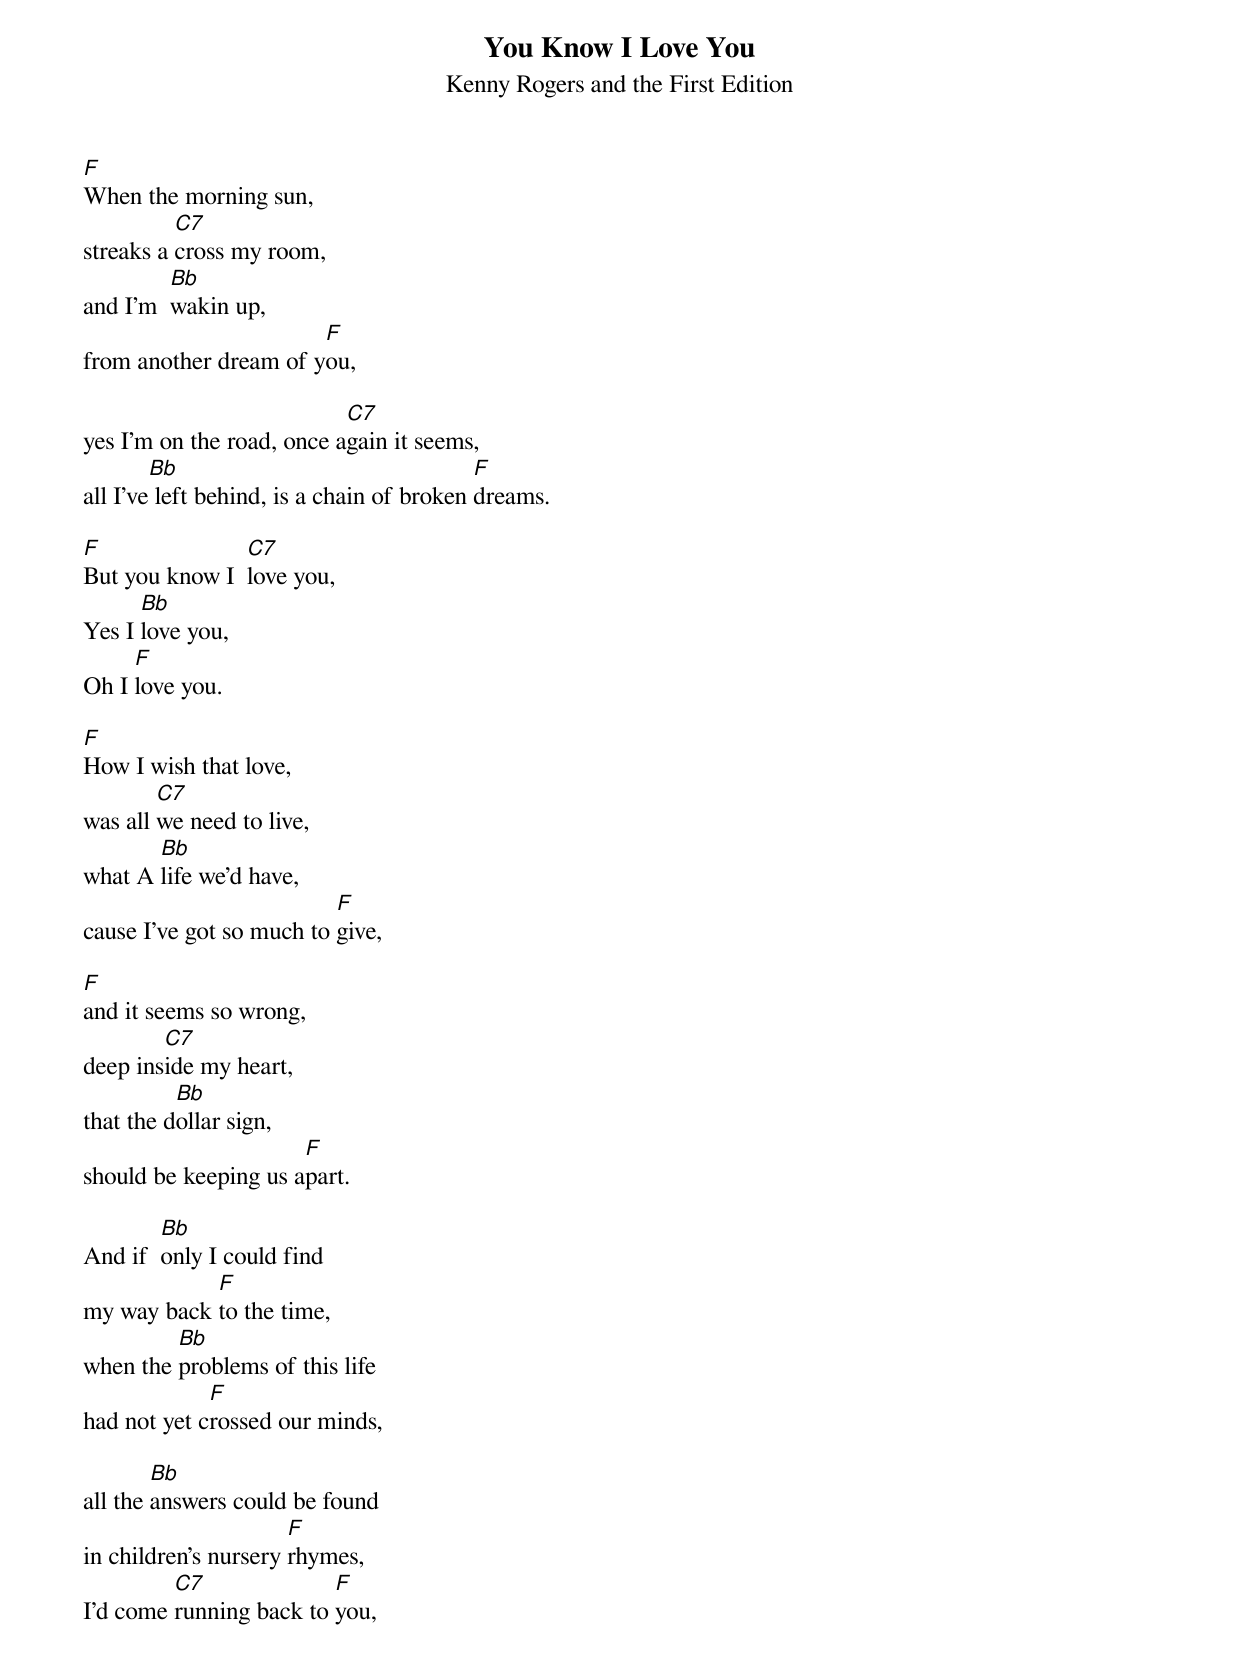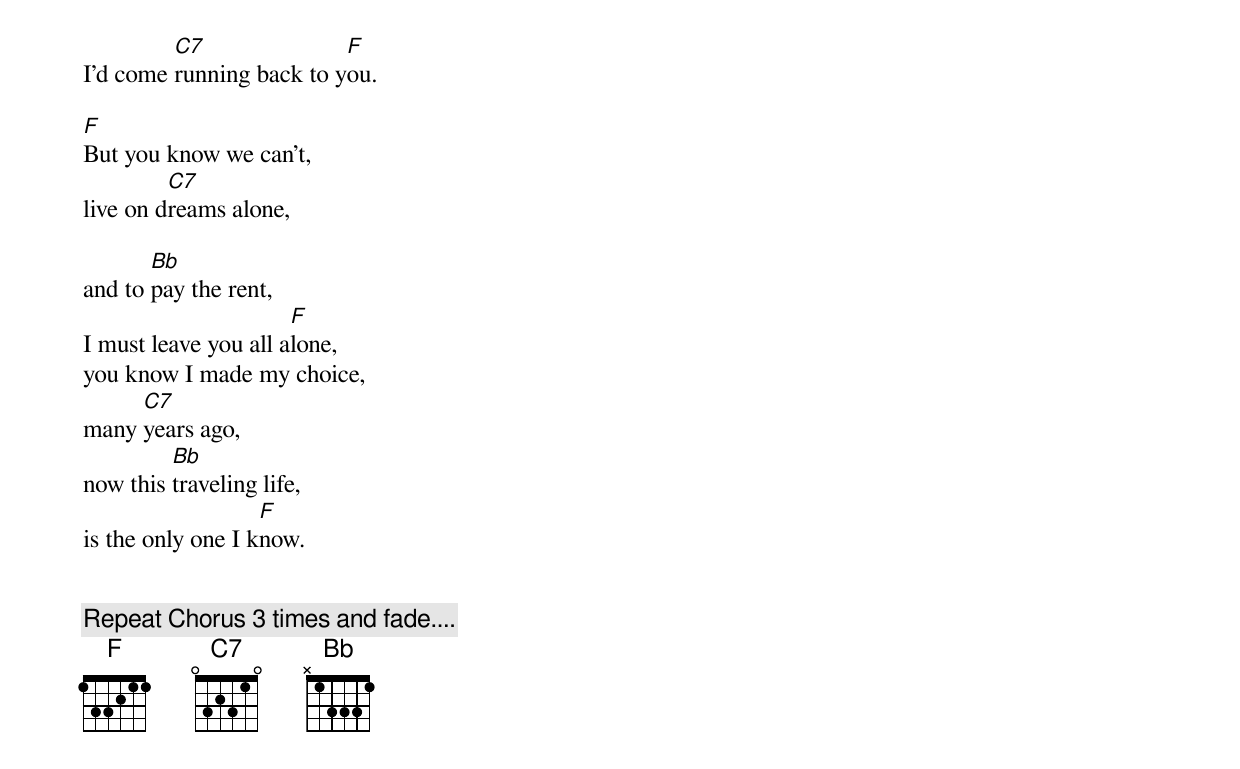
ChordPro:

{title: You Know I Love You}
{subtitle: Kenny Rogers and the First Edition}


[F]When the morning sun,
streaks a [C7]cross my room,
and I'm  [Bb]wakin up,
from another dream of y[F]ou,

yes I'm on the road, once a[C7]gain it seems,
all I've[Bb] left behind, is a chain of broken [F]dreams.

[F]But you know I  [C7]love you,
Yes I [Bb]love you,
Oh I [F]love you.

[F]How I wish that love,
was all [C7]we need to live,
what A [Bb]life we'd have,
cause I've got so much to [F]give,

[F]and it seems so wrong,
deep ins[C7]ide my heart,
that the d[Bb]ollar sign,
should be keeping us a[F]part.

And if  [Bb]only I could find
my way back [F]to the time,
when the [Bb]problems of this life
had not yet c[F]rossed our minds,

all the [Bb]answers could be found
in children’s nursery [F]rhymes,
I'd come [C7]running back to [F]you,
I'd come [C7]running back to y[F]ou.

[F]But you know we can't,
live on d[C7]reams alone,

and to [Bb]pay the rent,
I must leave you all a[F]lone,
you know I made my choice,
many [C7]years ago,
now this [Bb]traveling life,
is the only one I k[F]now.


{c:Repeat Chorus 3 times and fade....}
